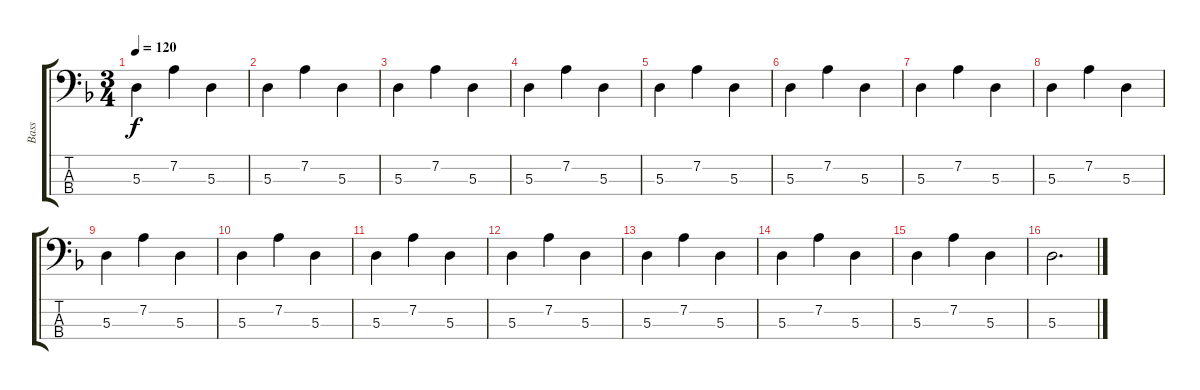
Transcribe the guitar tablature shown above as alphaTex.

\track ("Bass" "Bass") {instrument electricbassfinger}
\staff {score tabs}
\tuning (G2 D2 A1 E1) {hide}
\ts (3 4)
\tempo 120
\clef f4
\ks f
5.3.4{dy f} 7.2.4 5.3.4 |
5.3.4 7.2.4 5.3.4 |
5.3.4 7.2.4 5.3.4 |
5.3.4 7.2.4 5.3.4 |
5.3.4 7.2.4 5.3.4 |
5.3.4 7.2.4 5.3.4 |
5.3.4 7.2.4 5.3.4 |
5.3.4 7.2.4 5.3.4 |
5.3.4 7.2.4 5.3.4 |
5.3.4 7.2.4 5.3.4 |
5.3.4 7.2.4 5.3.4 |
5.3.4 7.2.4 5.3.4 |
5.3.4 7.2.4 5.3.4 |
5.3.4 7.2.4 5.3.4 |
5.3.4 7.2.4 5.3.4 |
5.3.2{d}
